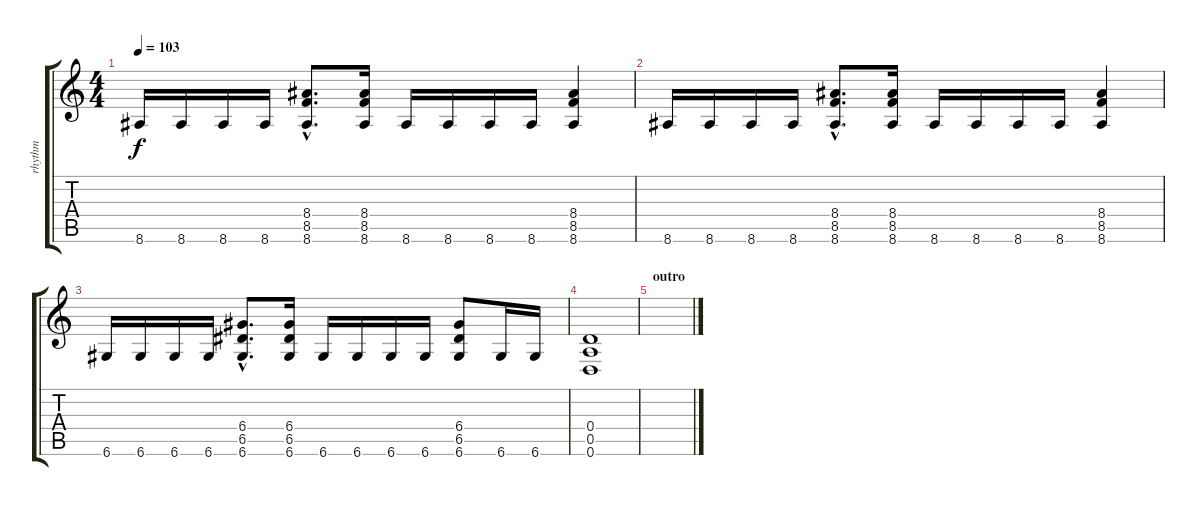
\track ("rhythm" "rhythm") {instrument acousticguitarsteel}
\staff {score tabs}
\tuning (E4 B3 G3 D3 A2 D2) {hide}
\ts (4 4)
\tempo 103
\clef g2
\ks c
8.6.16{dy f} 8.6.16 8.6.16 8.6.16 (8.4{hac} 8.5{hac} 8.6{hac}).8{d} (8.4 8.5 8.6).16 8.6.16 8.6.16 8.6.16 8.6.16 (8.4 8.5 8.6).4 |
8.6.16 8.6.16 8.6.16 8.6.16 (8.4{hac} 8.5{hac} 8.6{hac}).8{d} (8.4 8.5 8.6).16 8.6.16 8.6.16 8.6.16 8.6.16 (8.4 8.5 8.6).4 |
6.6.16 6.6.16 6.6.16 6.6.16 (6.4{hac} 6.5{hac} 6.6{hac}).8{d} (6.4 6.5 6.6).16 6.6.16 6.6.16 6.6.16 6.6.16 (6.4 6.5 6.6).8 6.6.16 6.6.16 |
(0.4 0.5 0.6).1 |
\section ("" "outro")
